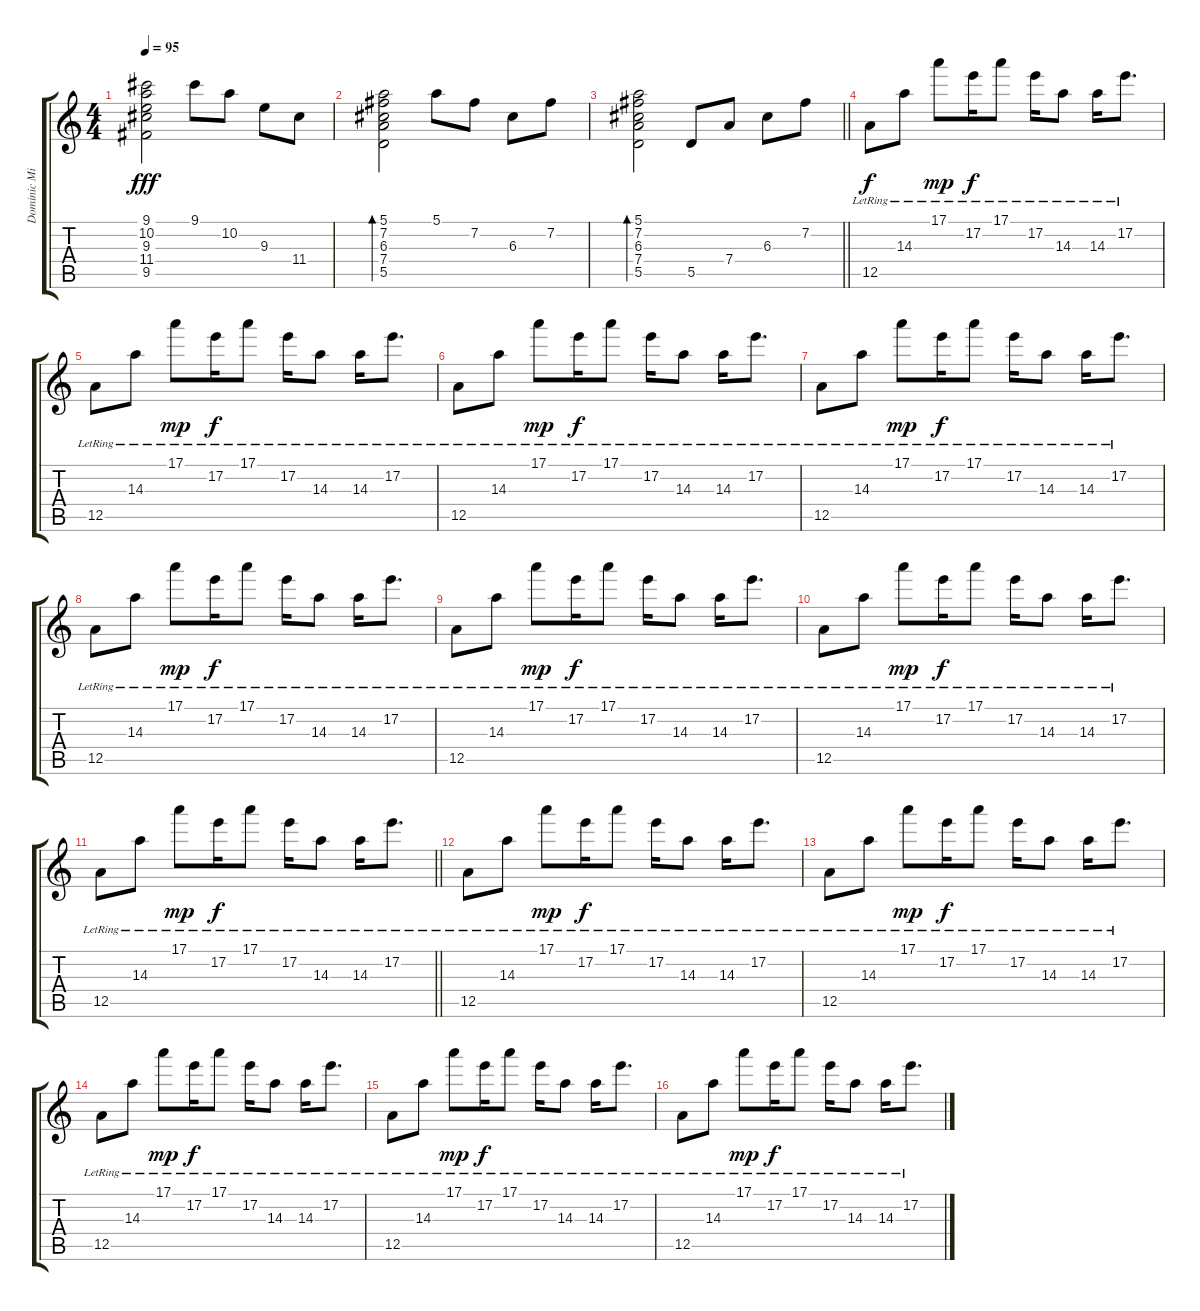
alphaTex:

\track ("Dominic Miller" "Dominic Mi") {instrument overdrivenguitar}
\staff {score tabs}
\tuning (E4 B3 G3 D3 A2 E2) {hide}
\ts (4 4)
\tempo 95
\clef g2
\ks c
(9.1{t} 10.2{t} 9.3{t} 11.4{t} 9.5{t}).2{dy fff} 9.1.8 10.2.8 9.3.8 11.4.8 |
(5.1 7.2 6.3 7.4 5.5).2{bd 60} 5.1.8 7.2.8 6.3.8 7.2.8 |
\barLineRight lightlight
(5.1 7.2 6.3 7.4 5.5).2{bd 60} 5.5.8 7.4.8 6.3.8 7.2.8 |
12.5{lr}.8{dy f} 14.3{lr}.8 17.1{lr}.8{dy mp} 17.2{lr}.16{dy f} 17.1{lr}.8 17.2{lr}.16 14.3{lr}.8 14.3{lr}.16 17.2{lr}.8{d} |
12.5{lr}.8 14.3{lr}.8 17.1{lr}.8{dy mp} 17.2{lr}.16{dy f} 17.1{lr}.8 17.2{lr}.16 14.3{lr}.8 14.3{lr}.16 17.2{lr}.8{d} |
12.5{lr}.8 14.3{lr}.8 17.1{lr}.8{dy mp} 17.2{lr}.16{dy f} 17.1{lr}.8 17.2{lr}.16 14.3{lr}.8 14.3{lr}.16 17.2{lr}.8{d} |
12.5{lr}.8 14.3{lr}.8 17.1{lr}.8{dy mp} 17.2{lr}.16{dy f} 17.1{lr}.8 17.2{lr}.16 14.3{lr}.8 14.3{lr}.16 17.2{lr}.8{d} |
12.5{lr}.8 14.3{lr}.8 17.1{lr}.8{dy mp} 17.2{lr}.16{dy f} 17.1{lr}.8 17.2{lr}.16 14.3{lr}.8 14.3{lr}.16 17.2{lr}.8{d} |
12.5{lr}.8 14.3{lr}.8 17.1{lr}.8{dy mp} 17.2{lr}.16{dy f} 17.1{lr}.8 17.2{lr}.16 14.3{lr}.8 14.3{lr}.16 17.2{lr}.8{d} |
12.5{lr}.8 14.3{lr}.8 17.1{lr}.8{dy mp} 17.2{lr}.16{dy f} 17.1{lr}.8 17.2{lr}.16 14.3{lr}.8 14.3{lr}.16 17.2{lr}.8{d} |
\barLineRight lightlight
12.5{lr}.8 14.3{lr}.8 17.1{lr}.8{dy mp} 17.2{lr}.16{dy f} 17.1{lr}.8 17.2{lr}.16 14.3{lr}.8 14.3{lr}.16 17.2{lr}.8{d} |
12.5{lr}.8 14.3{lr}.8 17.1{lr}.8{dy mp} 17.2{lr}.16{dy f} 17.1{lr}.8 17.2{lr}.16 14.3{lr}.8 14.3{lr}.16 17.2{lr}.8{d} |
12.5{lr}.8 14.3{lr}.8 17.1{lr}.8{dy mp} 17.2{lr}.16{dy f} 17.1{lr}.8 17.2{lr}.16 14.3{lr}.8 14.3{lr}.16 17.2{lr}.8{d} |
12.5{lr}.8 14.3{lr}.8 17.1{lr}.8{dy mp} 17.2{lr}.16{dy f} 17.1{lr}.8 17.2{lr}.16 14.3{lr}.8 14.3{lr}.16 17.2{lr}.8{d} |
12.5{lr}.8 14.3{lr}.8 17.1{lr}.8{dy mp} 17.2{lr}.16{dy f} 17.1{lr}.8 17.2{lr}.16 14.3{lr}.8 14.3{lr}.16 17.2{lr}.8{d} |
12.5{lr}.8 14.3{lr}.8 17.1{lr}.8{dy mp} 17.2{lr}.16{dy f} 17.1{lr}.8 17.2{lr}.16 14.3{lr}.8 14.3{lr}.16 17.2{lr}.8{d}
